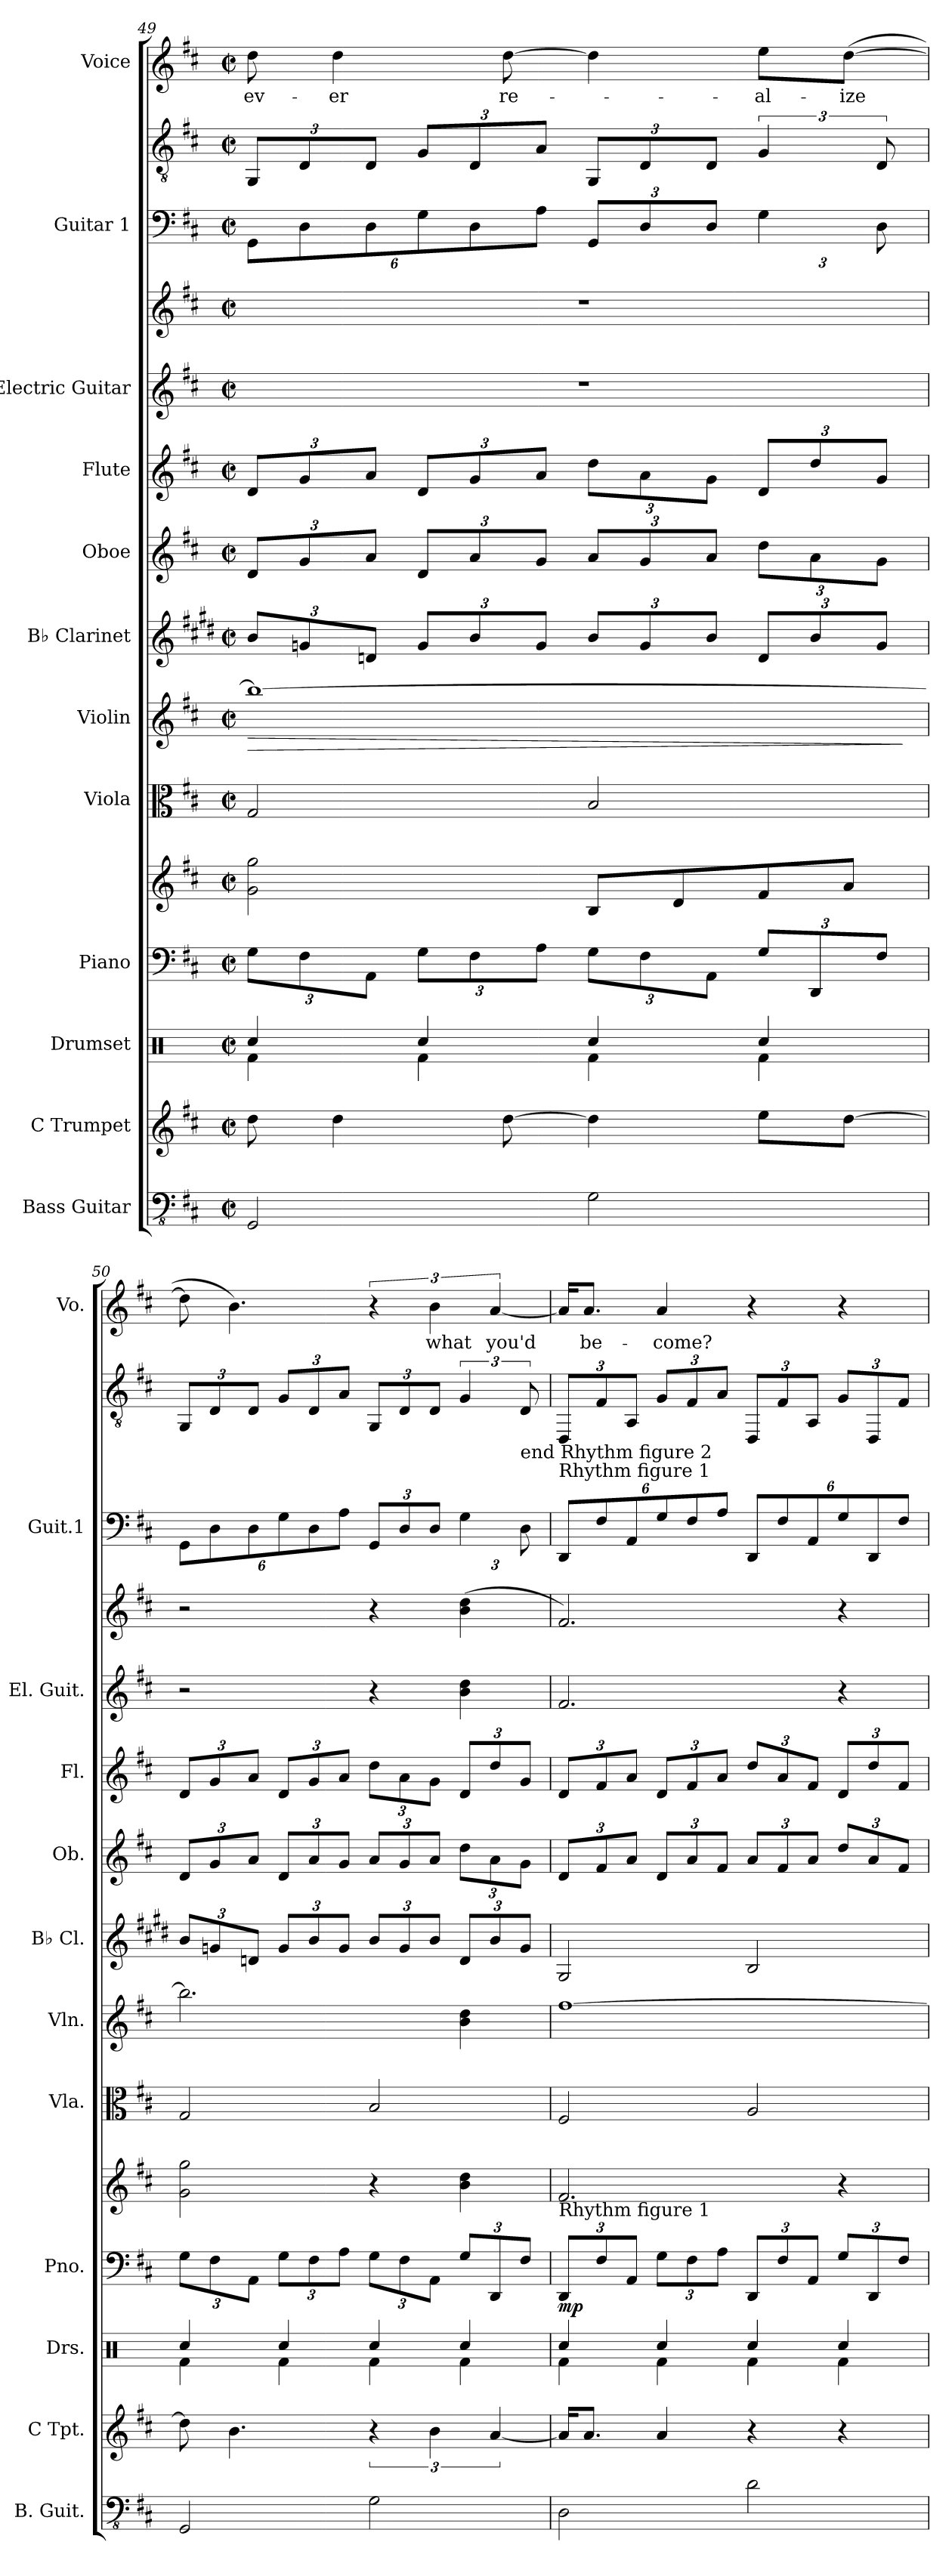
**kern	**kern	**kern	**kern	**kern	**dynam	**kern	**kern	**dynam	**kern	**kern	**kern	**kern	**kern	**kern	**kern	**kern	**text
*part12	*part11	*part10	*part9	*part9	*part9	*part8	*part7	*part7	*part6	*part5	*part4	*part3	*part3	*part2	*part2	*part1	*part1
*staff15	*staff14	*staff13	*staff12	*staff11	*staff11/12	*staff10	*staff9	*staff9	*staff8	*staff7	*staff6	*staff5	*staff4	*staff3	*staff2	*staff1	*staff1
*I"Bass Guitar	*I"C Trumpet	*I"Drumset	*I"Piano	*	*	*I"Viola	*I"Violin	*	*I"B♭ Clarinet	*I"Oboe	*I"Flute	*I"Electric Guitar	*	*I"Guitar 1	*	*I"Voice	*
*I'B. Guit.	*I'C Tpt.	*I'Drs.	*I'Pno.	*	*	*I'Vla.	*I'Vln.	*	*I'B♭ Cl.	*I'Ob.	*I'Fl.	*I'El. Guit.	*	*I'Guit.1	*	*I'Vo.	*
*clefFv4	*clefG2	*clefX	*clefF4	*clefG2	*	*clefC3	*clefG2	*	*clefG2	*clefG2	*clefG2	*	*clefG2	*	*clefGv2	*clefG2	*
*	*	*	*	*	*	*	*	*	*ITrd1c2	*	*	*	*	*	*	*	*
*k[f#c#]	*k[f#c#]	*k[]	*k[f#c#]	*k[f#c#]	*	*k[f#c#]	*k[f#c#]	*	*k[f#c#]	*k[f#c#]	*k[f#c#]	*k[f#c#]	*k[f#c#]	*k[f#c#]	*k[f#c#]	*k[f#c#]	*
*M2/2	*M2/2	*M2/2	*M2/2	*M2/2	*	*M2/2	*M2/2	*	*M2/2	*M2/2	*M2/2	*M2/2	*M2/2	*M2/2	*M2/2	*M2/2	*
*met(c|)	*met(c|)	*met(c|)	*met(c|)	*met(c|)	*	*met(c|)	*met(c|)	*	*met(c|)	*met(c|)	*met(c|)	*met(c|)	*met(c|)	*met(c|)	*met(c|)	*met(c|)	*
=49	=49	=49	=49	=49	=49	=49	=49	=49	=49	=49	=49	=49	=49	=49	=49	=49	=49
*	*	*^	*	*	*	*	*	*	*	*	*	*	*	*	*	*	*
*	*	*	*	*Xbrackettup	*	*	*	*	*	*	*	*	*	*	*	*	*	*
!	!	!	!	!	!	!	!	!	!LO:HP:b	!	!	!	!	!	!	!	!	!
*	*	*	*	*	*	*	*	*	*	*Xbrackettup	*Xbrackettup	*Xbrackettup	*	*	*Xbrackettup	*Xbrackettup	*	*
2GGG/	8dd\	4Rcc/	4Rf\	12G\L	2g\ 2gg\	.	2G/	1bb_	>	12a/L	12d/L	12d/L	1r	1r	12GGL	12GG/L	8dd\	ev-
.	.	.	.	12F#\	.	.	.	.	.	12fn/	12g/	12g/	.	.	12D	12D/	.	.
.	4dd\	.	.	.	.	.	.	.	.	.	.	.	.	.	.	.	4dd\	-er
.	.	.	.	12AA\J	.	.	.	.	.	12cn/J	12a/J	12a/J	.	.	12D	12D/J	.	.
.	.	4Rcc/	4Rf\	12G\L	.	.	.	.	.	12f/L	12d/L	12d/L	.	.	12G	12G/L	.	.
.	.	.	.	12F#\	.	.	.	.	.	12a/	12a/	12g/	.	.	12D	12D/	.	.
.	[8dd\	.	.	.	.	.	.	.	.	.	.	.	.	.	.	.	[8dd\	re-
.	.	.	.	12A\J	.	.	.	.	.	12f/J	12g/J	12a/J	.	.	12AJ	12A/J	.	.
2GG\	4dd\]	4Rcc/	4Rf\	12G\L	8B/L	.	2B/	.	.	12a/L	12a/L	12dd\L	.	.	12GGL	12GG/L	4dd\]	.
.	.	.	.	12F#\	.	.	.	.	.	12f/	12g/	12a\	.	.	12D	12D/	.	.
.	.	.	.	.	8d/	.	.	.	.	.	.	.	.	.	.	.	.	.
.	.	.	.	12AA\J	.	.	.	.	.	12a/J	12a/J	12g\J	.	.	12DJ	12D/J	.	.
*	*	*	*	*	*	*	*	*	*	*	*	*	*	*	*	*brackettup	*	*
.	8ee\L	4Rcc/	4Rf\	12G/L	8f#/	.	.	.	.	12c/L	12dd\L	12d/L	.	.	6G	6G/	8ee\L	-al-
.	.	.	.	12DD/	.	.	.	.	.	12a/	12a\	12dd/	.	.	.	.	.	.
.	[8dd\J	.	.	.	8a/J	.	.	.	.	.	.	.	.	.	.	.	([8dd\J	-ize
.	.	.	.	12F#/J	.	.	.	.	.	12f/J	12g\J	12g/J	.	.	12D	12D/	.	.
*	*	*v	*v	*	*	*	*	*	*	*	*	*	*	*	*	*	*	*
.	.	.	.	.	.	.	.	]	.	.	.	.	.	.	.	.	.
=50	=50	=50	=50	=50	=50	=50	=50	=50	=50	=50	=50	=50	=50	=50	=50	=50	=50
*	*	*^	*	*	*	*	*	*	*	*	*	*	*	*	*	*	*
*	*	*	*	*	*	*	*	*	*	*	*	*	*	*	*	*Xbrackettup	*	*
2GGG/	8dd\]	4Rcc/	4Rf\	12G\L	2g\ 2gg\	.	2G/	2.bb\]	.	12a/L	12d/L	12d/L	2r	2r	12GGL	12GG/L	8dd\]	.
.	.	.	.	12F#\	.	.	.	.	.	12fn/	12g/	12g/	.	.	12D	12D/	.	.
.	4.b\	.	.	.	.	.	.	.	.	.	.	.	.	.	.	.	4.b\)	.
.	.	.	.	12AA\J	.	.	.	.	.	12cn/J	12a/J	12a/J	.	.	12D	12D/J	.	.
.	.	4Rcc/	4Rf\	12G\L	.	.	.	.	.	12f/L	12d/L	12d/L	.	.	12G	12G/L	.	.
.	.	.	.	12F#\	.	.	.	.	.	12a/	12a/	12g/	.	.	12D	12D/	.	.
.	.	.	.	12A\J	.	.	.	.	.	12f/J	12g/J	12a/J	.	.	12AJ	12A/J	.	.
2GG\	6r	4Rcc/	4Rf\	12G\L	4r	.	2B/	.	.	12a/L	12a/L	12dd\L	4r	4r	12GGL	12GG/L	6r	.
.	.	.	.	12F#\	.	.	.	.	.	12f/	12g/	12a\	.	.	12D	12D/	.	.
.	6b\	.	.	12AA\J	.	.	.	.	.	12a/J	12a/J	12g\J	.	.	12DJ	12D/J	6b\	what
*	*	*	*	*	*	*	*	*	*	*	*	*	*	*	*	*brackettup	*	*
.	.	4Rcc/	4Rf\	12G/L	4b\ 4dd\	.	.	4b\ 4dd\	.	12c/L	12dd\L	12d/L	4b 4dd	(4b\ 4dd\	6G	6G/	.	.
.	[6a/	.	.	12DD/	.	.	.	.	.	12a/	12a\	12dd/	.	.	.	.	[6a/	you'd
!	!	!	!	!	!	!	!	!	!	!	!	!	!	!	!	!LO:TX:b:t=end Rhythm figure 2	!	!
.	.	.	.	12F#/J	.	.	.	.	.	12f/J	12g\J	12g/J	.	.	12D	12D/	.	.
=51	=51	=51	=51	=51	=51	=51	=51	=51	=51	=51	=51	=51	=51	=51	=51	=51	=51	=51
*	*	*	*	*	*	*	*	*	*	*	*	*	*	*	*	*Xbrackettup	*	*
!	!	!	!	!	!	!	!	!	!	!	!	!	!	!	!	!LO:TX:b:t=Rhythm figure 1	!	!
!	!	!	!	!LO:TX:a:t=Rhythm figure 1	!	!	!	!	!	!	!	!	!	!	!	!	!	!
!	!	!	!	!	!	!LO:DY:b=2	!	!	!	!	!	!	!	!	!	!	!	!
2DD\	16a/KL]	4Rcc/	4Rf\	12DD/L	2.f#/	mp	2F#/	[1ff#	.	2F#/	12d/L	12d/L	2.f#	2.f#/)	12DDL	12DD/L	16a/KL]	.
.	8.a/J	.	.	.	.	.	.	.	.	.	.	.	.	.	.	.	8.a/J	be-
.	.	.	.	12F#/	.	.	.	.	.	.	12f#/	12f#/	.	.	12F#	12F#/	.	.
.	.	.	.	12AA/J	.	.	.	.	.	.	12a/J	12a/J	.	.	12AA	12AA/J	.	.
.	4a/	4Rcc/	4Rf\	12G\L	.	.	.	.	.	.	12d/L	12d/L	.	.	12G	12G/L	4a/	-come?
.	.	.	.	12F#\	.	.	.	.	.	.	12a/	12f#/	.	.	12F#	12F#/	.	.
.	.	.	.	12A\J	.	.	.	.	.	.	12f#/J	12a/J	.	.	12AJ	12A/J	.	.
2D\	4r	4Rcc/	4Rf\	12DD/L	.	.	2A/	.	.	2A/	12a/L	12dd/L	.	.	12DDL	12DD/L	4r	.
.	.	.	.	12F#/	.	.	.	.	.	.	12f#/	12a/	.	.	12F#	12F#/	.	.
.	.	.	.	12AA/J	.	.	.	.	.	.	12a/J	12f#/J	.	.	12AA	12AA/J	.	.
.	4r	4Rcc/	4Rf\	12G/L	4r	.	.	.	.	.	12dd/L	12d/L	4r	4r	12G	12G/L	4r	.
.	.	.	.	12DD/	.	.	.	.	.	.	12a/	12dd/	.	.	12DD	12DD/	.	.
.	.	.	.	12F#/J	.	.	.	.	.	.	12f#/J	12f#/J	.	.	12F#J	12F#/J	.	.
*	*	*v	*v	*	*	*	*	*	*	*	*	*	*	*	*	*	*	*
=	=	=	=	=	=	=	=	=	=	=	=	=	=	=	=	=	=
*-	*-	*-	*-	*-	*-	*-	*-	*-	*-	*-	*-	*-	*-	*-	*-	*-	*-
